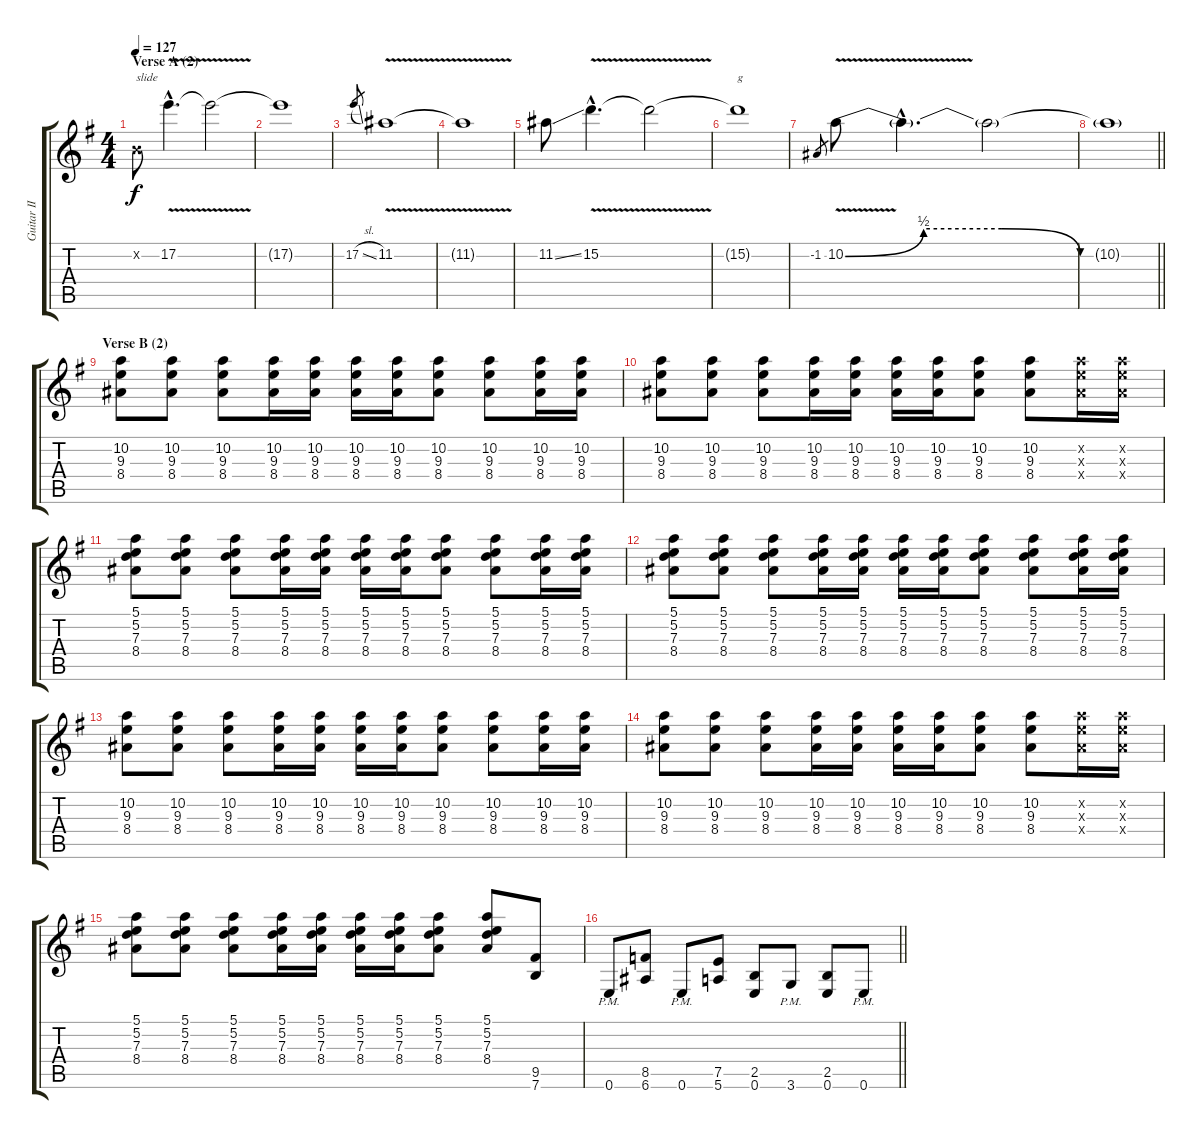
\track ("Guitar II" "Guitar II") {instrument distortionguitar}
\staff {score tabs}
\tuning (E4 B3 G3 D3 A2 E2) {hide}
\ts (4 4)
\section ("" "Verse A (2)")
\tempo 127
\clef g2
\ks eminor
0.2{x}.8{txt "slide" dy f} 17.2{v hac}.4{d} 17.2{t}.2 |
17.2{t}.1 |
17.2{sl}.8{gr} 11.2{v}.1 |
11.2{t}.1 |
11.2{ss}.8 15.2{v hac}.4{d} 15.2{t}.2 |
15.2{t}.1{txt "g"} |
-1.2.8{gr} 10.2{be (custom 0 0 15 2 30 2 45 0 60 0) v}.8 10.2{hac t}.4{d} 10.2{t}.2 |
\barLineRight lightlight
10.2{t}.1 |
\section ("" "Verse B (2)")
(10.2 9.3 8.4).8 (10.2 9.3 8.4).8 (10.2 9.3 8.4).8 (10.2 9.3 8.4).16 (10.2 9.3 8.4).16 (10.2 9.3 8.4).16 (10.2 9.3 8.4).16 (10.2 9.3 8.4).8 (10.2 9.3 8.4).8 (10.2 9.3 8.4).16 (10.2 9.3 8.4).16 |
(10.2 9.3 8.4).8 (10.2 9.3 8.4).8 (10.2 9.3 8.4).8 (10.2 9.3 8.4).16 (10.2 9.3 8.4).16 (10.2 9.3 8.4).16 (10.2 9.3 8.4).16 (10.2 9.3 8.4).8 (10.2 9.3 8.4).8 (10.2{x} 9.3{x} 8.4{x}).16 (10.2{x} 9.3{x} 8.4{x}).16 |
(5.1 5.2 7.3 8.4).8 (5.1 5.2 7.3 8.4).8 (5.1 5.2 7.3 8.4).8 (5.1 5.2 7.3 8.4).16 (5.1 5.2 7.3 8.4).16 (5.1 5.2 7.3 8.4).16 (5.1 5.2 7.3 8.4).16 (5.1 5.2 7.3 8.4).8 (5.1 5.2 7.3 8.4).8 (5.1 5.2 7.3 8.4).16 (5.1 5.2 7.3 8.4).16 |
(5.1 5.2 7.3 8.4).8 (5.1 5.2 7.3 8.4).8 (5.1 5.2 7.3 8.4).8 (5.1 5.2 7.3 8.4).16 (5.1 5.2 7.3 8.4).16 (5.1 5.2 7.3 8.4).16 (5.1 5.2 7.3 8.4).16 (5.1 5.2 7.3 8.4).8 (5.1 5.2 7.3 8.4).8 (5.1 5.2 7.3 8.4).16 (5.1 5.2 7.3 8.4).16 |
(10.2 9.3 8.4).8 (10.2 9.3 8.4).8 (10.2 9.3 8.4).8 (10.2 9.3 8.4).16 (10.2 9.3 8.4).16 (10.2 9.3 8.4).16 (10.2 9.3 8.4).16 (10.2 9.3 8.4).8 (10.2 9.3 8.4).8 (10.2 9.3 8.4).16 (10.2 9.3 8.4).16 |
(10.2 9.3 8.4).8 (10.2 9.3 8.4).8 (10.2 9.3 8.4).8 (10.2 9.3 8.4).16 (10.2 9.3 8.4).16 (10.2 9.3 8.4).16 (10.2 9.3 8.4).16 (10.2 9.3 8.4).8 (10.2 9.3 8.4).8 (10.2{x} 9.3{x} 8.4{x}).16 (10.2{x} 9.3{x} 8.4{x}).16 |
(5.1 5.2 7.3 8.4).8 (5.1 5.2 7.3 8.4).8 (5.1 5.2 7.3 8.4).8 (5.1 5.2 7.3 8.4).16 (5.1 5.2 7.3 8.4).16 (5.1 5.2 7.3 8.4).16 (5.1 5.2 7.3 8.4).16 (5.1 5.2 7.3 8.4).8 (5.1 5.2 7.3 8.4).8 (9.5 7.6).8 |
\barLineRight lightlight
0.6{pm}.8 (8.5 6.6).8 0.6{pm}.8 (7.5 5.6).8 (2.5 0.6).8 3.6{pm}.8 (2.5 0.6).8 0.6{pm}.8
